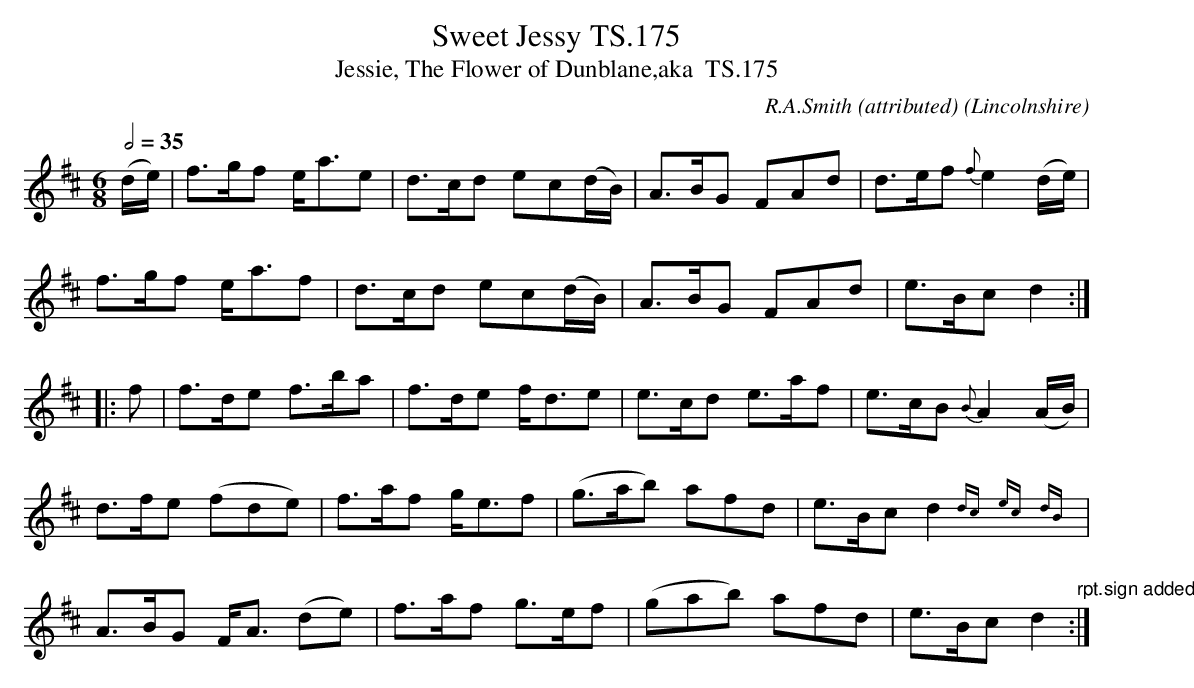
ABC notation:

X:1
T:Sweet Jessy TS.175
T:Jessie, The Flower of Dunblane,aka  TS.175
C:R.A.Smith (attributed)
L:1/8
M:6/8
O:Lincolnshire
Q:1/2=35
K:D
(d/e/)|f>gf e<ae|d>cd ec(d/B/)|A>BG FAd|d>ef {f}e2(d/e/)|!
f>gf e<af|d>cd ec(d/B/)|A>BG FAd|e>Bcd2:|!
|:f|f>de f>ba|f>de f<de|e>cd e>af|e>cB {B}A2(A/B/)|!
d>fe (fde)|f>af g<ef|(g>ab) afd|e>Bcd2{dc}{ec}{dB}|!
A>BG F<A (de)|f>af g>ef|(gab) afd|e>Bcd2"rpt.sign added":|]
